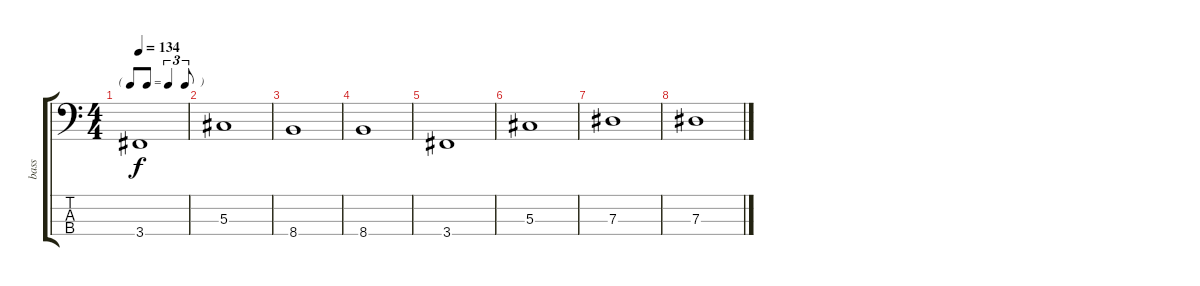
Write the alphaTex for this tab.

\track ("bass" "bass") {instrument synthbass2}
\staff {score tabs}
\tuning (Gb2 Db2 Ab1 Eb1) {hide}
\ts (4 4)
\tf triplet8th
\tempo 134
\clef f4
\ks c
3.4.1{dy f} |
5.3.1 |
8.4.1 |
8.4.1 |
3.4.1 |
5.3.1 |
7.3.1 |
7.3.1
